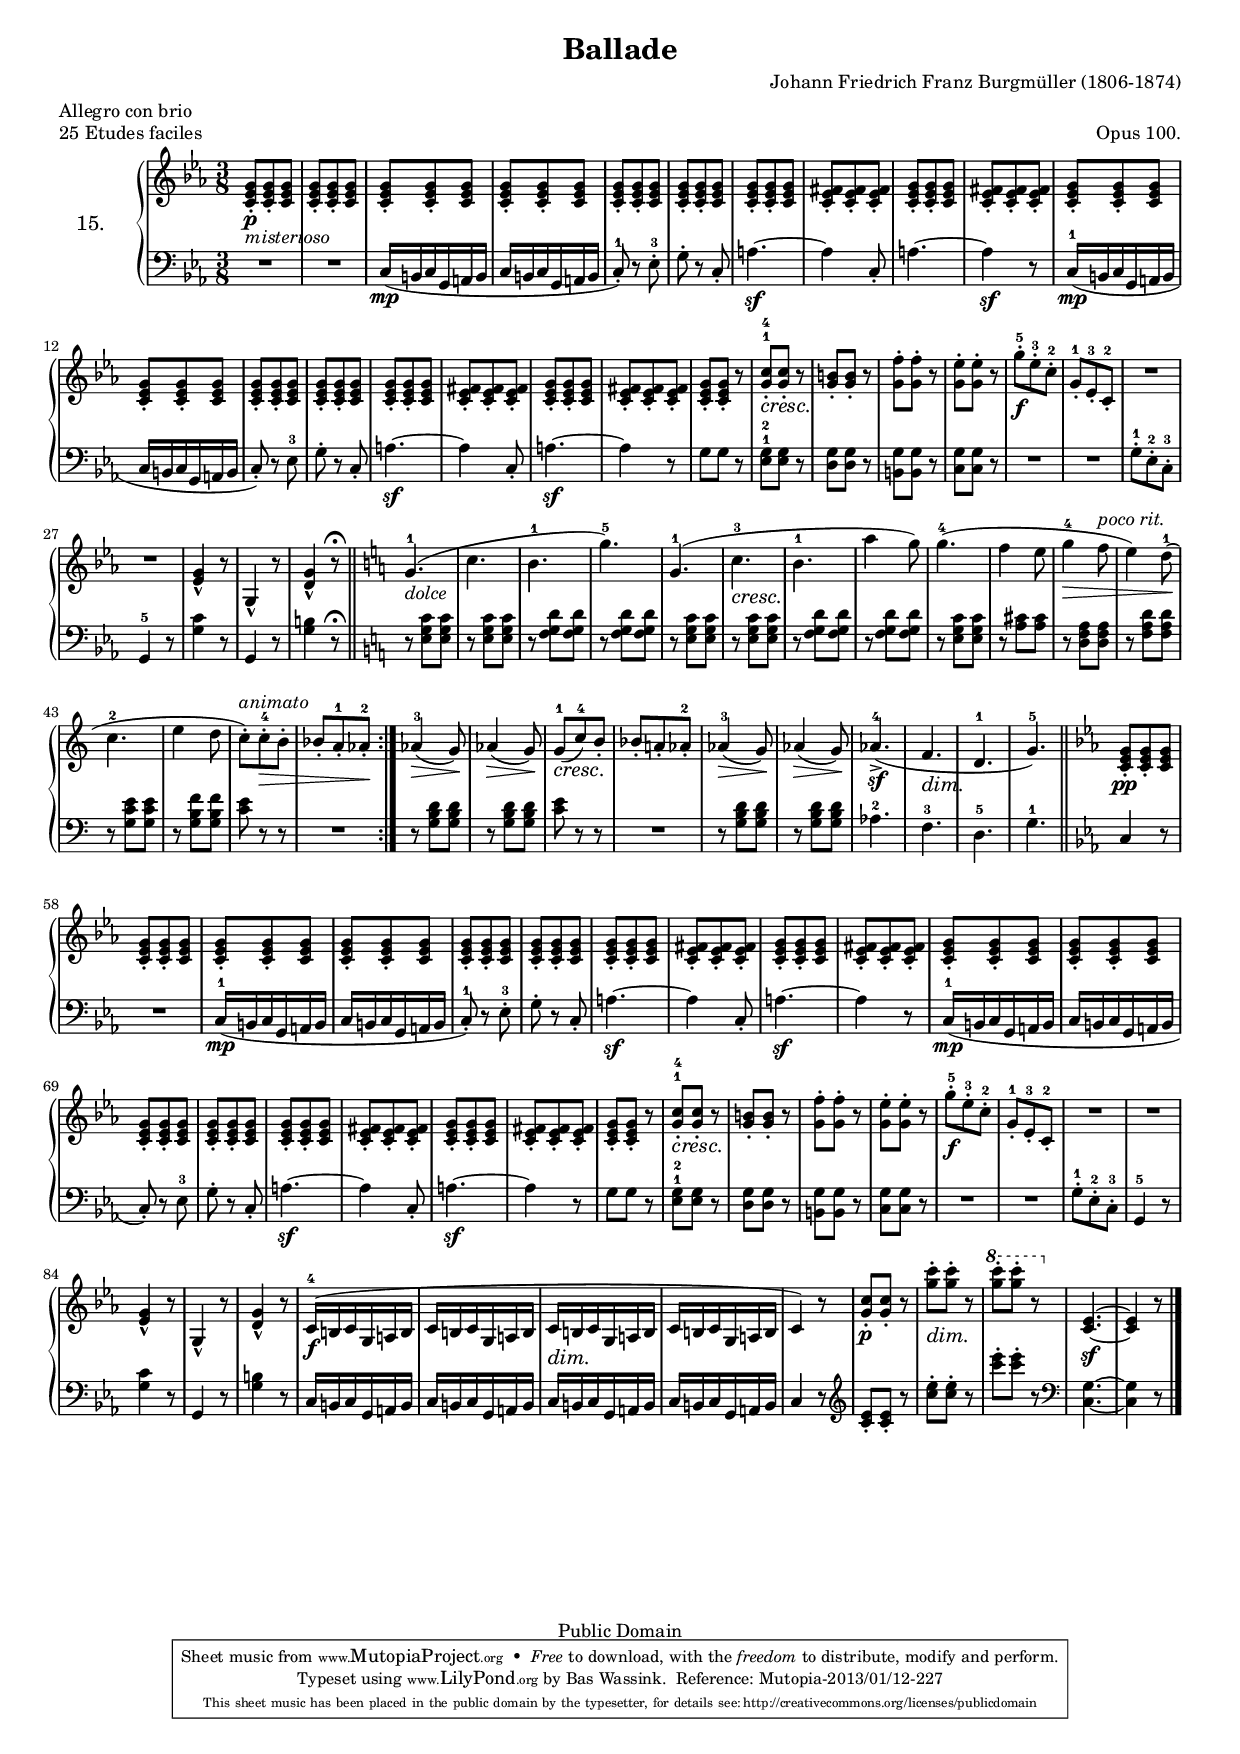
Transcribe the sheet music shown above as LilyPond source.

\version "2.16.0"
#(set-global-staff-size 16)
\include "nederlands.ly"
\header {
  title             = "Ballade"
  composer          = "Johann Friedrich Franz Burgmüller (1806-1874)"
  opus              = "Opus 100."
  piece             = "25 Etudes faciles"
  meter             = "Allegro con brio"
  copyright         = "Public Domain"
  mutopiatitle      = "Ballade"
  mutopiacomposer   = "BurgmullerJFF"
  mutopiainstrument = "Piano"
  date              = "19th Century"
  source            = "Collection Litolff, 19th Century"
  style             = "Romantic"
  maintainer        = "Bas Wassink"
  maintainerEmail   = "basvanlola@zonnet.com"

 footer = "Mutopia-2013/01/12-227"
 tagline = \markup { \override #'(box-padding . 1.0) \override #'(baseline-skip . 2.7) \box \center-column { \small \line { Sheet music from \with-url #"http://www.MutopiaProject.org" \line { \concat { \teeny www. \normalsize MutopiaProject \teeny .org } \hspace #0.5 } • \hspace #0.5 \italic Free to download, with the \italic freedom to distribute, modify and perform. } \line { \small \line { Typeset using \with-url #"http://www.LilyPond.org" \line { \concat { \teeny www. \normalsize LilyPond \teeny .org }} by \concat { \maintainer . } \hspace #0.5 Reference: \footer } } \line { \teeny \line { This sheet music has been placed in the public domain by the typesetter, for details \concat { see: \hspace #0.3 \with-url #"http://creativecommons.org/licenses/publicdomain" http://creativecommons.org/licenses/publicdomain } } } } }
}

Global =  {\key c\minor \time 3/8}

VoiceI =  \relative c' {
  \stemNeutral \slurNeutral <c es g>8_\markup{\italic "misterioso"}_\p-. <c es g>-. <c es g>
  <c es g>-. <c es g>-. <c es g>
  <c es g>-. <c es g>-. <c es g>
  <c es g>-. <c es g>-. <c es g>
  
  <c es g>-. <c es g>-. <c es g>
  <c es g>-. <c es g>-. <c es g>
  <c es g>-. <c es g>-. <c es g>
  <c es fis>-. <c es fis>-. <c es fis>-.
  
  <c es g>-. <c es g>-. <c es g>
  <c es fis>-. <c es fis>-. <c es fis>-.
  <c es g>-. <c es g>-. <c es g>
  <c es g>-. <c es g>-. <c es g>
  
  <c es g>-. <c es g>-. <c es g>
  <c es g>-. <c es g>-. <c es g>
  <c es g>-. <c es g>-. <c es g>
  <c es fis>-. <c es fis>-. <c es fis>-.
  
  <c es g>-. <c es g>-. <c es g>
  <c es fis>-. <c es fis>-. <c es fis>-.
  <c es g>-. <c es g>-. r
  <g' c>\cresc-.-1-4 <g c>-.\! r
  
  <g b>-. <g b>-. r
  <g f'>-. <g f'>-. r
  <g es'>-. <g es'>-. r
  g'-.-5_\f es-.-3 c-.-2
  
  g-.-1 es-.-3 c-.-2
  R4.
  R
  <es g>4-^ r8
  
  g,4-^ r8
  <d' g>4-^ r8\fermata
  \bar "||"
  
  \repeat volta 2 {
  
  \key c\major
  g4.-1_\markup{\italic "dolce"} (
  c
  b-1
  g')-5
  
  g,-1 (
  c-3_\cresc
  b-1\!
  a'4  g8)
  
  g4.-4 (
  f4 e8
  g4-4\> f8^ \markup{\italic "poco rit."}
  e4) d8-1\! (
  
  c4.-2
  e4 d8
  c8)-.^ \markup{\italic "animato"} c-.-4\> b-.
  bes-. a-.-1 as-.-2\!
  }
  
  as4-3\> ( g8)\!
  as4\> ( g8)\!
  g-1\cresc ( c)-4\! b-.
  bes-. a!-. as-.-2
  
  as4-3\> ( g8)\!
  as4\> ( g8)\!
  as4.->-4_\sf (
  f\dim
  
  d-1\!
   g)-5
  \bar "||" 
  
  \key c\minor <c, es g>8_\pp-. <c es g>-. <c es g>
  <c es g>-. <c es g>-. <c es g>
  <c es g>-. <c es g>-. <c es g>
  <c es g>-. <c es g>-. <c es g>
  
  <c es g>-. <c es g>-. <c es g>
  <c es g>-. <c es g>-. <c es g>
  <c es g>-. <c es g>-. <c es g>
  <c es fis>-. <c es fis>-. <c es fis>-.
  
  <c es g>-. <c es g>-. <c es g>
  <c es fis>-. <c es fis>-. <c es fis>-.
  <c es g>-. <c es g>-. <c es g>
  <c es g>-. <c es g>-. <c es g>
  
  <c es g>-. <c es g>-. <c es g>
  <c es g>-. <c es g>-. <c es g>
  <c es g>-. <c es g>-. <c es g>
  <c es fis>-. <c es fis>-. <c es fis>-.
  
  <c es g>-. <c es g>-. <c es g>
  <c es fis>-. <c es fis>-. <c es fis>-.
  <c es g>-. <c es g>-. r
  <g' c>_\cresc-.-1-4 <g c>-.\! r
  
  <g b>-. <g b>-. r
  <g f'>-. <g f'>-. r
  <g es'>-. <g es'>-. r
  g'-.-5_\f es-.-3 c-.-2
  
  g-.-1 es-.-3 c-.-2
  R4.
  R
  <es g>4-^ r8
  
  g,4-^ r8
  <d' g>4-^ r8
  
  \slurUp c16-4_\f ( b c g a b
  c b c g a b
  c_\dim b\! c g a b
  c b c g a b
  
   c4) r8
  <g' c>8_\p-. <g c>-. r
  <g' c>_\dim-. <g c>-.\! r

  \ottava #1
  <g' c>-. <g c>-. r
  \ottava #0
  
  <c,,,\> es>4._\sf ~
  <c\! es>4 r8
  \bar "|."
  }

VoiceII =  \relative c {
  \stemNeutral \slurNeutral R4.
  R
  c16_\mp ( b c g a b
  c b c g a b
  
   c8)-.-1 r es-.-3
  g-. r c,-.
  a'4._\sf ~
  a4 c,8-.
  
  a'4. ~
  a4_\sf r8
  c,16-1_\mp ( b c g a b
  c b c g a b
  
   c8)-. r es-3
  g-. r c,-.
  a'4._\sf ~
  a4 c,8-.
  
  a'4._\sf ~
  a4 r8
  g g r
  <es g>-1-2 <es g> r
  
  <d g> <d g> r
  <b g'> <b g'> r
  <c g'> <c g'> r
  R4.
  
  R
  g'8-.-1 es-.-2 c-.-3
  g4-5 r8
  <g' c>4 r8
  
  g,4 r8
  <g' b>4 r8\fermata
  
  \key c\major r8 <e g c> <e g c>
  r <e g c> <e g c>
  r <f g d'> <f g d'>
  r <f g d'> <f g d'>
  
  r <e g c> <e g c>
  r <e g c> <e g c>
  r <f g d'> <f g d'>
  r <f g d'> <f g d'>
  
  r <e g c> <e g c>
  r <a cis> <a cis>
  r <d, f a> <d f a>
  r <f a d> <f a d>
  
  r <g c e> <g c e>
  r <g b f'> <g b f'>
  <c e> r r
  R4.
  
  r8 <g b d> <g b d>
  r <g b d> <g b d>
  <c e> r r
  R4.
  
  r8 <g b d> <g b d>
  r <g b d> <g b d>
  as4.-2
  f-3
  
  d-5
  g-1
  
  \key c\minor c,4 r8
  R4.
  c16-1_\mp ( b c g a b
  c b c g a b
  
   c8)-.-1 r es-.-3
  g-. r c,-.
  a'4._\sf ~
  a4 c,8-.
  
  a'4._\sf ~
  a4 r8
  c,16-1_\mp ( b c g a b
  c b c g a b
  
   c8)-. r es-3
  g-. r c,-.
  a'4._\sf ~
  a4 c,8-.
  
  a'4._\sf ~
  a4 r8
  g g r
  <es g>-1-2 <es g> r
  
  <d g> <d g> r
  <b g'> <b g'> r
  <c g'> <c g'> r
  R4.
  
  R
  g'8-.-1 es-.-2 c-.-3
  g4-5 r8
  <g' c>4 r8
  
  g,4 r8
  <g' b>4 r8
  
  c,16 b c g a b
  c b c g a b
  c b c g a b
  c b c g a b
  
  c4 r8
  \clef treble <c' es>8-. <c es>-. r
  <c' es>-. <c es>-. r
  <c' es>-. <c es>-. r
  
  \clef bass <c,,, g'>4. ~
  <c g'>4 r8
  }

\score { {
\context PianoStaff <<
  \set PianoStaff.midiInstrument = "acoustic grand"
  \set PianoStaff.instrumentName = \markup{\large "15."}
  \context Staff = "up" <<
    \Global \clef treble
    \context Voice=VcI \VoiceI
  >>
  \context Staff = "down" <<
    \Global \clef bass
    \context Voice=VcII \VoiceII
  >>
>>
}
\layout {}

  \midi {
    \tempo 4 = 104
    }


}

